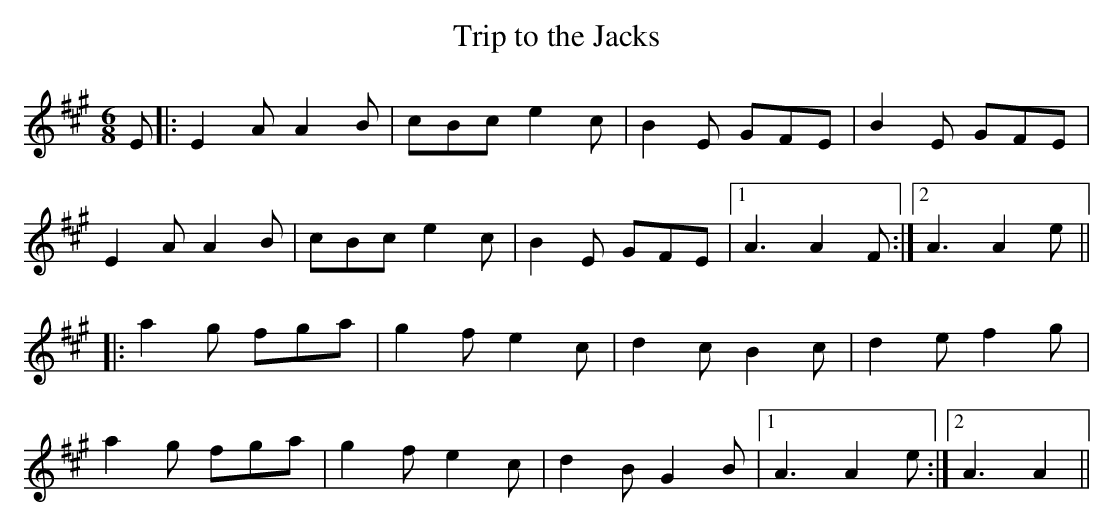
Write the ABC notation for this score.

X:1
T:Trip to the Jacks
M:6/8
L:1/8
K:A
E|:E2A A2B|cBc e2c|B2E GFE|B2E GFE|!
E2A A2B|cBc e2c|B2E GFE|1 A3 A2F:|2 A3 A2e||!
|:a2g fga|g2f e2c|d2c B2c|d2e f2g|!
a2g fga|g2f e2c|d2B G2B|1 A3 A2e:|2 A3 A2||!
